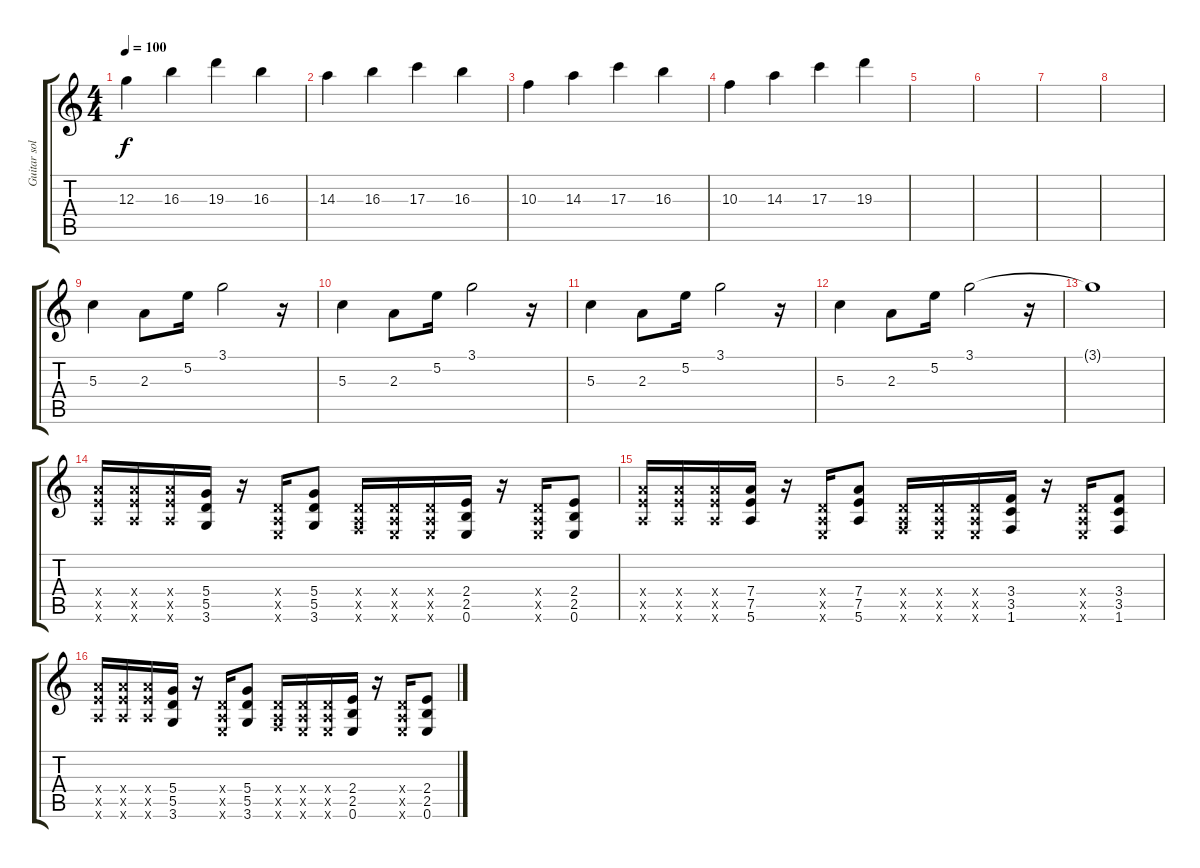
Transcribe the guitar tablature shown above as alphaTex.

\track ("Guitar solo" "Guitar sol") {instrument overdrivenguitar}
\staff {score tabs}
\tuning (E4 B3 G3 D3 A2 E2) {hide}
\ts (4 4)
\tempo 100
\clef g2
\ks c
12.3.4{dy f} 16.3.4 19.3.4 16.3.4 |
14.3.4 16.3.4 17.3.4 16.3.4 |
10.3.4 14.3.4 17.3.4 16.3.4 |
10.3.4 14.3.4 17.3.4 19.3.4 |
|
|
|
|
5.3.4 2.3.8 5.2.16 3.1.2 r.16 |
5.3.4 2.3.8 5.2.16 3.1.2 r.16 |
5.3.4 2.3.8 5.2.16 3.1.2 r.16 |
5.3.4 2.3.8 5.2.16 3.1.2 r.16 |
3.1{t}.1 |
(7.4{x} 7.5{x} 5.6{x}).16 (7.4{x} 7.5{x} 5.6{x}).16 (7.4{x} 7.5{x} 5.6{x}).16 (5.4 5.5 3.6).16 r.16 (0.4{x} 0.5{x} 0.6{x}).16 (5.4 5.5 3.6).8 (0.4{x} 0.5{x} 1.6{x}).16 (0.4{x} 0.5{x} 0.6{x}).16 (0.4{x} 0.5{x} 0.6{x}).16 (2.4 2.5 0.6).16 r.16 (0.4{x} 0.5{x} 0.6{x}).16 (2.4 2.5 0.6).8 |
(7.4{x} 7.5{x} 5.6{x}).16 (7.4{x} 7.5{x} 5.6{x}).16 (7.4{x} 7.5{x} 5.6{x}).16 (7.4 7.5 5.6).16 r.16 (0.4{x} 0.5{x} 0.6{x}).16 (7.4 7.5 5.6).8 (0.4{x} 0.5{x} 1.6{x}).16 (0.4{x} 0.5{x} 0.6{x}).16 (0.4{x} 0.5{x} 0.6{x}).16 (3.4 3.5 1.6).16 r.16 (0.4{x} 0.5{x} 0.6{x}).16 (3.4 3.5 1.6).8 |
(7.4{x} 7.5{x} 5.6{x}).16 (7.4{x} 7.5{x} 5.6{x}).16 (7.4{x} 7.5{x} 5.6{x}).16 (5.4 5.5 3.6).16 r.16 (0.4{x} 0.5{x} 0.6{x}).16 (5.4 5.5 3.6).8 (0.4{x} 0.5{x} 1.6{x}).16 (0.4{x} 0.5{x} 0.6{x}).16 (0.4{x} 0.5{x} 0.6{x}).16 (2.4 2.5 0.6).16 r.16 (0.4{x} 0.5{x} 0.6{x}).16 (2.4 2.5 0.6).8
